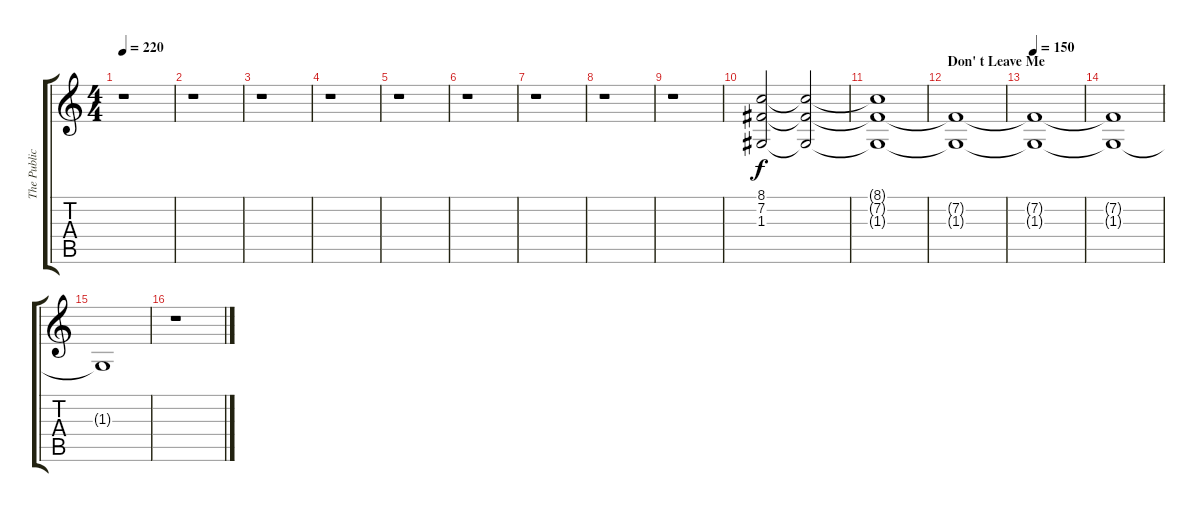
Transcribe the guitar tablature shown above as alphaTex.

\track ("The Public" "The Public") {instrument applause}
\staff {score tabs}
\tuning (E4 B3 G3 D3 A2 E2) {hide}
\ts (4 4)
\tempo 220
\clef g2
\ks c
r.1{dy f} |
r.1 |
r.1 |
r.1 |
r.1 |
r.1 |
r.1 |
r.1 |
r.1 |
(8.1 7.2 1.3).2{volume 13} (8.1{t} 7.2{t} 1.3{t}).2 |
(8.1{t} 7.2{t} 1.3{t}).1{volume 10} |
\section ("" "Don' t Leave Me")
(7.2{t} 1.3{t}).1{volume 11} |
\tempo 150
(7.2{t} 1.3{t}).1{volume 12} |
(7.2{t} 1.3{t}).1{volume 10} |
1.3{t}.1{volume 9} |
r.1
